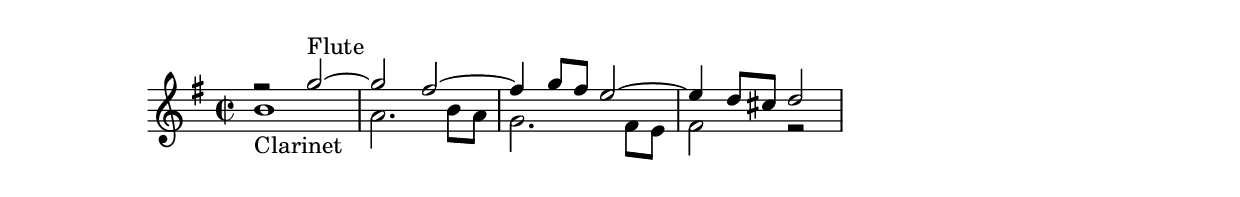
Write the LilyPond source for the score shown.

%% DO NOT EDIT this file manually; it is automatically
%% generated from LSR http://lsr.dsi.unimi.it
%% Make any changes in LSR itself, or in Documentation/snippets/new/ ,
%% and then run scripts/auxiliar/makelsr.py
%%
%% This file is in the public domain.
\version "2.17.6"

\header {
  lsrtags = "contexts-and-engravers, midi, real-music"

  texidoc = "
When outputting MIDI, the default behavior is for each staff to
represent one MIDI channel, with all the voices on a staff amalgamated.
This minimizes the risk of running out of MIDI channels, since there
are only 16 available per MIDI port, and most devices support only one
port.

However, by moving the @code{Staff_performer} to the @code{Voice}
context, each voice on a staff can have its own MIDI channel, as is
demonstrated by the following example: despite being on the same staff,
two MIDI channels are created, each with a different
@code{midiInstrument}.

"
  doctitle = "Changing MIDI output to one channel per voice"
} % begin verbatim


\score {
  \new Staff <<
    \new Voice \relative c''' {
      \set midiInstrument = #"flute"
      \voiceOne
      \key g \major
      \time 2/2
      r2 g-"Flute" ~
      g fis ~
      fis4 g8 fis e2 ~
      e4 d8 cis d2
    }
    \new Voice \relative c'' {
      \set midiInstrument = #"clarinet"
      \voiceTwo
      b1-"Clarinet"
      a2. b8 a
      g2. fis8 e
      fis2 r
    }
  >>
  \layout { }
  \midi {
    \context {
      \Staff
      \remove "Staff_performer"
    }
    \context {
      \Voice
      \consists "Staff_performer"
    }
    \tempo 2 = 72
  }
}
